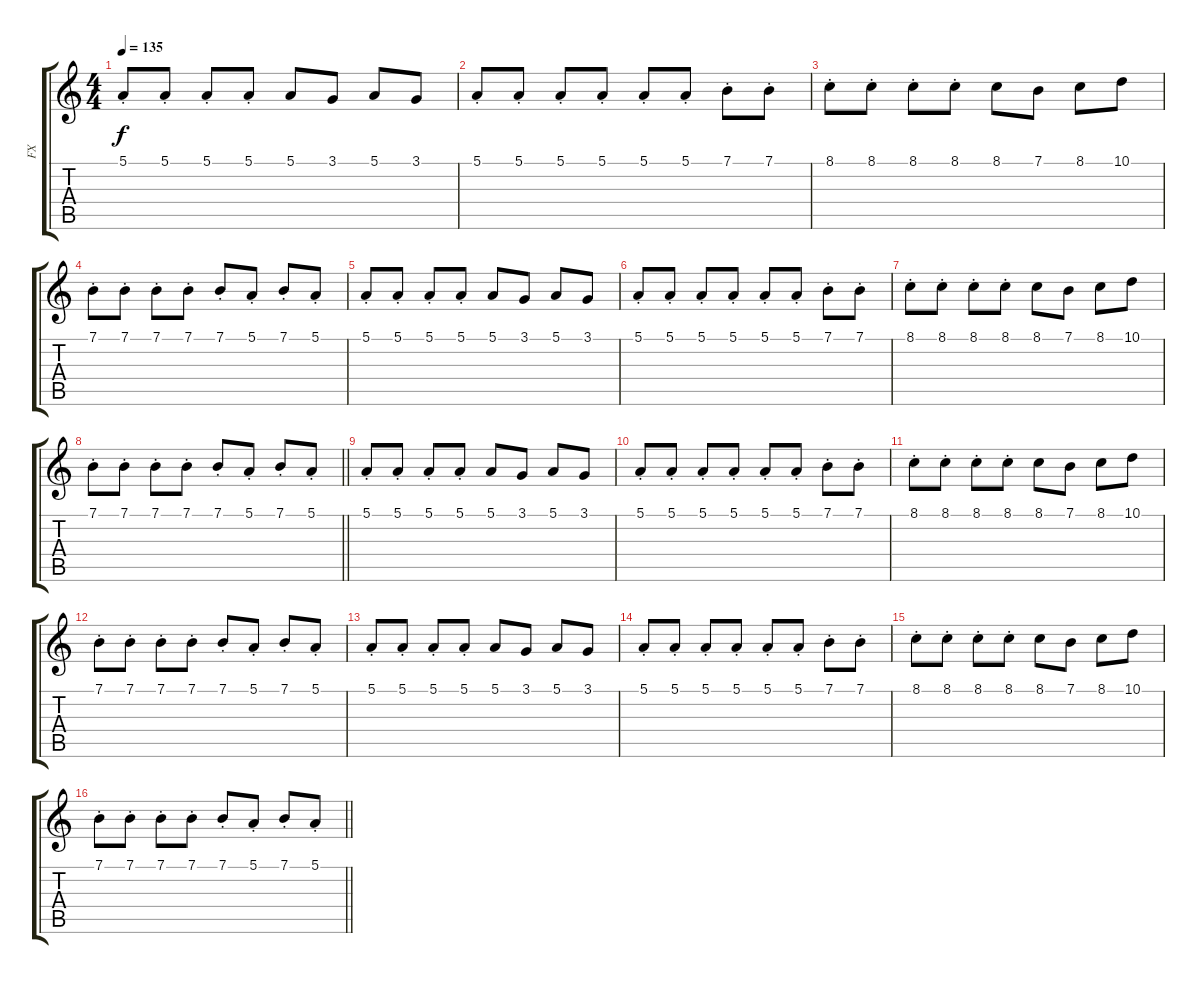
\track ("FX" "FX") {instrument lead1square}
\staff {score tabs}
\tuning (E4 B3 G3 D3 A2 E2) {hide}
\ts (4 4)
\section ("" "")
\tempo 135
\clef g2
\ks c
5.1{st}.8{dy f} 5.1{st}.8 5.1{st}.8 5.1{st}.8 5.1.8 3.1.8 5.1.8 3.1.8 |
5.1{st}.8 5.1{st}.8 5.1{st}.8 5.1{st}.8 5.1{st}.8 5.1{st}.8 7.1{st}.8 7.1{st}.8 |
8.1{st}.8 8.1{st}.8 8.1{st}.8 8.1{st}.8 8.1.8 7.1.8 8.1.8 10.1.8 |
7.1{st}.8 7.1{st}.8 7.1{st}.8 7.1{st}.8 7.1{st}.8 5.1{st}.8 7.1{st}.8 5.1{st}.8 |
5.1{st}.8 5.1{st}.8 5.1{st}.8 5.1{st}.8 5.1.8 3.1.8 5.1.8 3.1.8 |
5.1{st}.8 5.1{st}.8 5.1{st}.8 5.1{st}.8 5.1{st}.8 5.1{st}.8 7.1{st}.8 7.1{st}.8 |
8.1{st}.8 8.1{st}.8 8.1{st}.8 8.1{st}.8 8.1.8 7.1.8 8.1.8 10.1.8 |
\barLineRight lightlight
7.1{st}.8 7.1{st}.8 7.1{st}.8 7.1{st}.8 7.1{st}.8 5.1{st}.8 7.1{st}.8 5.1{st}.8 |
5.1{st}.8 5.1{st}.8 5.1{st}.8 5.1{st}.8 5.1.8 3.1.8 5.1.8 3.1.8 |
5.1{st}.8 5.1{st}.8 5.1{st}.8 5.1{st}.8 5.1{st}.8 5.1{st}.8 7.1{st}.8 7.1{st}.8 |
8.1{st}.8 8.1{st}.8 8.1{st}.8 8.1{st}.8 8.1.8 7.1.8 8.1.8 10.1.8 |
7.1{st}.8 7.1{st}.8 7.1{st}.8 7.1{st}.8 7.1{st}.8 5.1{st}.8 7.1{st}.8 5.1{st}.8 |
5.1{st}.8 5.1{st}.8 5.1{st}.8 5.1{st}.8 5.1.8 3.1.8 5.1.8 3.1.8 |
5.1{st}.8 5.1{st}.8 5.1{st}.8 5.1{st}.8 5.1{st}.8 5.1{st}.8 7.1{st}.8 7.1{st}.8 |
8.1{st}.8 8.1{st}.8 8.1{st}.8 8.1{st}.8 8.1.8 7.1.8 8.1.8 10.1.8 |
\barLineRight lightlight
7.1{st}.8 7.1{st}.8 7.1{st}.8 7.1{st}.8 7.1{st}.8 5.1{st}.8 7.1{st}.8 5.1{st}.8
